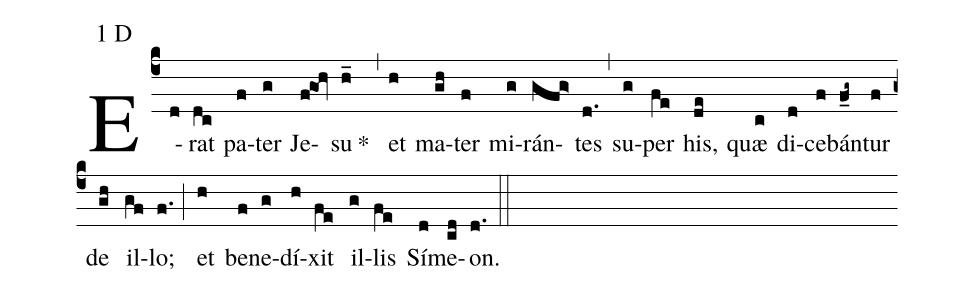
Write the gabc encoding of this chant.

mode:1 D;
%%
(c4) E(d)rat(dc) pa(f)ter(g) Je(f@goh)su(h_) *()(,) et(h) ma(gh)ter(f) mi(g)rán(gfg>)tes(d.) (,) su(g)per(fe) his,(de) quæ(c) di(d)ce(f)bán(f_g~)tur(f) de(gh) il(gf)lo;(f.) (;) et(h) be(f)ne(g)dí(h)xit(fe) il(g)lis(fe) Sí(d)me(cd)on.(d.)  (::)
